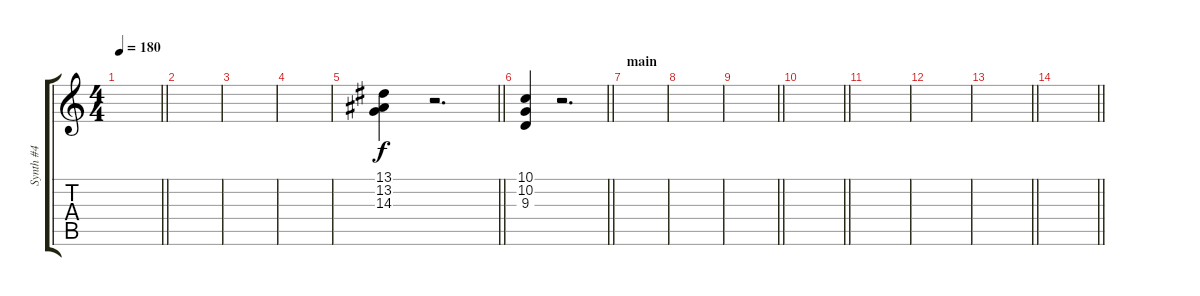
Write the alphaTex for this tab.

\track ("Synth #4" "Synth #4") {instrument orchestrahit}
\staff {score tabs}
\tuning (D4 A3 F3 C3 G2 C2) {hide}
\ts (4 4)
\tempo 180
\clef g2
\barLineRight lightlight
\ks c
|
|
|
|
\barLineRight lightlight
(13.1 13.2 14.3).4 r.2{d} |
\barLineRight lightlight
(10.1 10.2 9.3).4 r.2{d} |
\section ("" "main")
|
|
\barLineRight lightlight
|
\barLineRight lightlight
|
|
|
\barLineRight lightlight
|
\barLineRight lightlight
